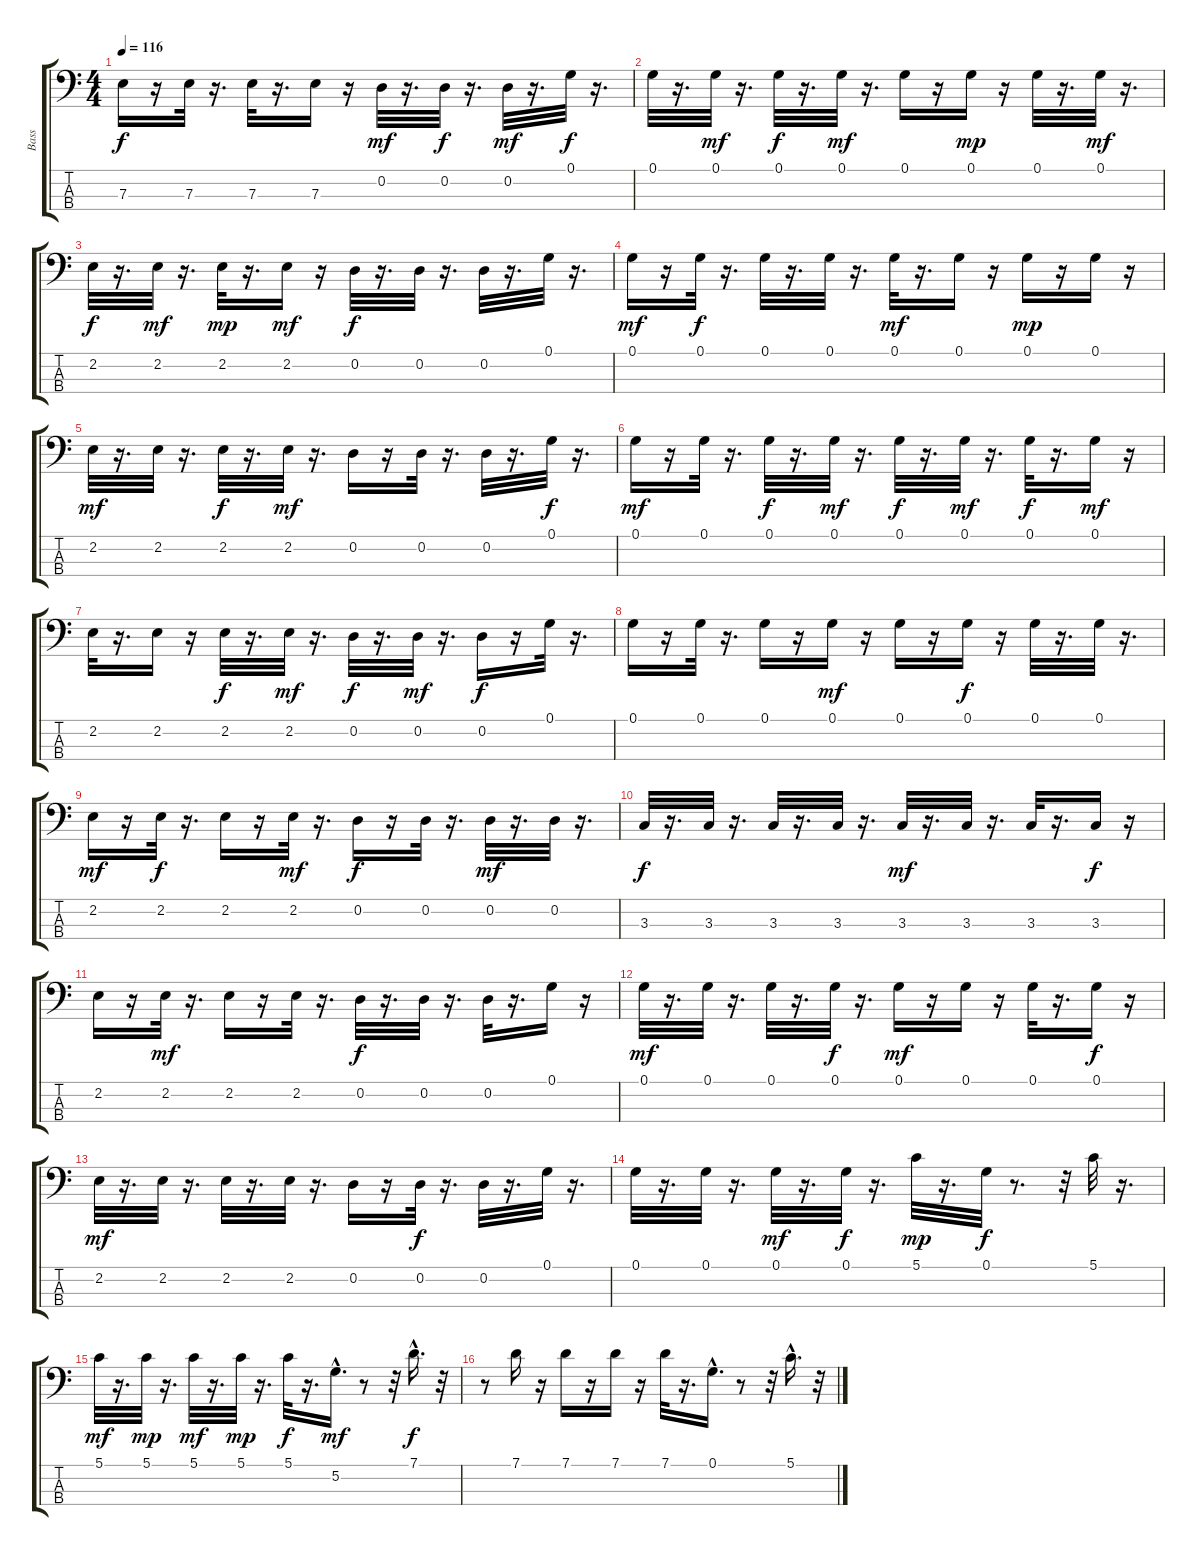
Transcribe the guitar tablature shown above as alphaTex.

\track ("Bass" "Bass") {instrument acousticbass}
\staff {score tabs}
\tuning (G2 D2 A1 E1) {hide}
\ts (4 4)
\tempo 116
\clef f4
\ks c
7.3.16{dy f} r.16 7.3.32 r.16{d} 7.3.32 r.16{d} 7.3.16 r.16 0.2.32{dy mf} r.16{d} 0.2.32{dy f} r.16{d} 0.2.32{dy mf} r.16{d} 0.1.32{dy f} r.16{d} |
0.1.32 r.16{d} 0.1.32{dy mf} r.16{d} 0.1.32{dy f} r.16{d} 0.1.32{dy mf} r.16{d} 0.1.16 r.16 0.1.16{dy mp} r.16 0.1.32 r.16{d} 0.1.32{dy mf} r.16{d} |
2.2.32{dy f} r.16{d} 2.2.32{dy mf} r.16{d} 2.2.32{dy mp} r.16{d} 2.2.16{dy mf} r.16 0.2.32{dy f} r.16{d} 0.2.32 r.16{d} 0.2.32 r.16{d} 0.1.32 r.16{d} |
0.1.16{dy mf} r.16 0.1.32{dy f} r.16{d} 0.1.32 r.16{d} 0.1.32 r.16{d} 0.1.32{dy mf} r.16{d} 0.1.16 r.16 0.1.16{dy mp} r.16 0.1.16 r.16 |
2.2.32{dy mf} r.16{d} 2.2.32 r.16{d} 2.2.32{dy f} r.16{d} 2.2.32{dy mf} r.16{d} 0.2.16 r.16 0.2.32 r.16{d} 0.2.32 r.16{d} 0.1.32{dy f} r.16{d} |
0.1.16{dy mf} r.16 0.1.32 r.16{d} 0.1.32{dy f} r.16{d} 0.1.32{dy mf} r.16{d} 0.1.32{dy f} r.16{d} 0.1.32{dy mf} r.16{d} 0.1.32{dy f} r.16{d} 0.1.16{dy mf} r.16 |
2.2.32 r.16{d} 2.2.16 r.16 2.2.32{dy f} r.16{d} 2.2.32{dy mf} r.16{d} 0.2.32{dy f} r.16{d} 0.2.32{dy mf} r.16{d} 0.2.16{dy f} r.16 0.1.32 r.16{d} |
0.1.16 r.16 0.1.32 r.16{d} 0.1.16 r.16 0.1.16{dy mf} r.16 0.1.16 r.16 0.1.16{dy f} r.16 0.1.32 r.16{d} 0.1.32 r.16{d} |
2.2.16{dy mf} r.16 2.2.32{dy f} r.16{d} 2.2.16 r.16 2.2.32{dy mf} r.16{d} 0.2.16{dy f} r.16 0.2.32 r.16{d} 0.2.32{dy mf} r.16{d} 0.2.32 r.16{d} |
3.3.32{dy f} r.16{d} 3.3.32 r.16{d} 3.3.32 r.16{d} 3.3.32 r.16{d} 3.3.32{dy mf} r.16{d} 3.3.32 r.16{d} 3.3.32 r.16{d} 3.3.16{dy f} r.16 |
2.2.16 r.16 2.2.32{dy mf} r.16{d} 2.2.16 r.16 2.2.32 r.16{d} 0.2.32{dy f} r.16{d} 0.2.32 r.16{d} 0.2.32 r.16{d} 0.1.16 r.16 |
0.1.32{dy mf} r.16{d} 0.1.32 r.16{d} 0.1.32 r.16{d} 0.1.32{dy f} r.16{d} 0.1.16{dy mf} r.16 0.1.16 r.16 0.1.32 r.16{d} 0.1.16{dy f} r.16 |
2.2.32{dy mf} r.16{d} 2.2.32 r.16{d} 2.2.32 r.16{d} 2.2.32 r.16{d} 0.2.16 r.16 0.2.32{dy f} r.16{d} 0.2.32 r.16{d} 0.1.32 r.16{d} |
0.1.32 r.16{d} 0.1.32 r.16{d} 0.1.32{dy mf} r.16{d} 0.1.32{dy f} r.16{d} 5.1.32{dy mp} r.16{d} 0.1.32{dy f} r.8{d} r.32 5.1.32 r.16{d} |
5.1.32{dy mf} r.16{d} 5.1.32{dy mp} r.16{d} 5.1.32{dy mf} r.16{d} 5.1.32{dy mp} r.16{d} 5.1.32{dy f} r.16{d} 5.2{hac}.16{d dy mf} r.8 r.32 7.1{hac}.16{d dy f} r.32 |
r.8 7.1.16 r.16 7.1.16 r.16 7.1.16 r.16 7.1.32 r.16{d} 0.1{hac}.16{d} r.8 r.32 5.1{hac}.16{d} r.32
